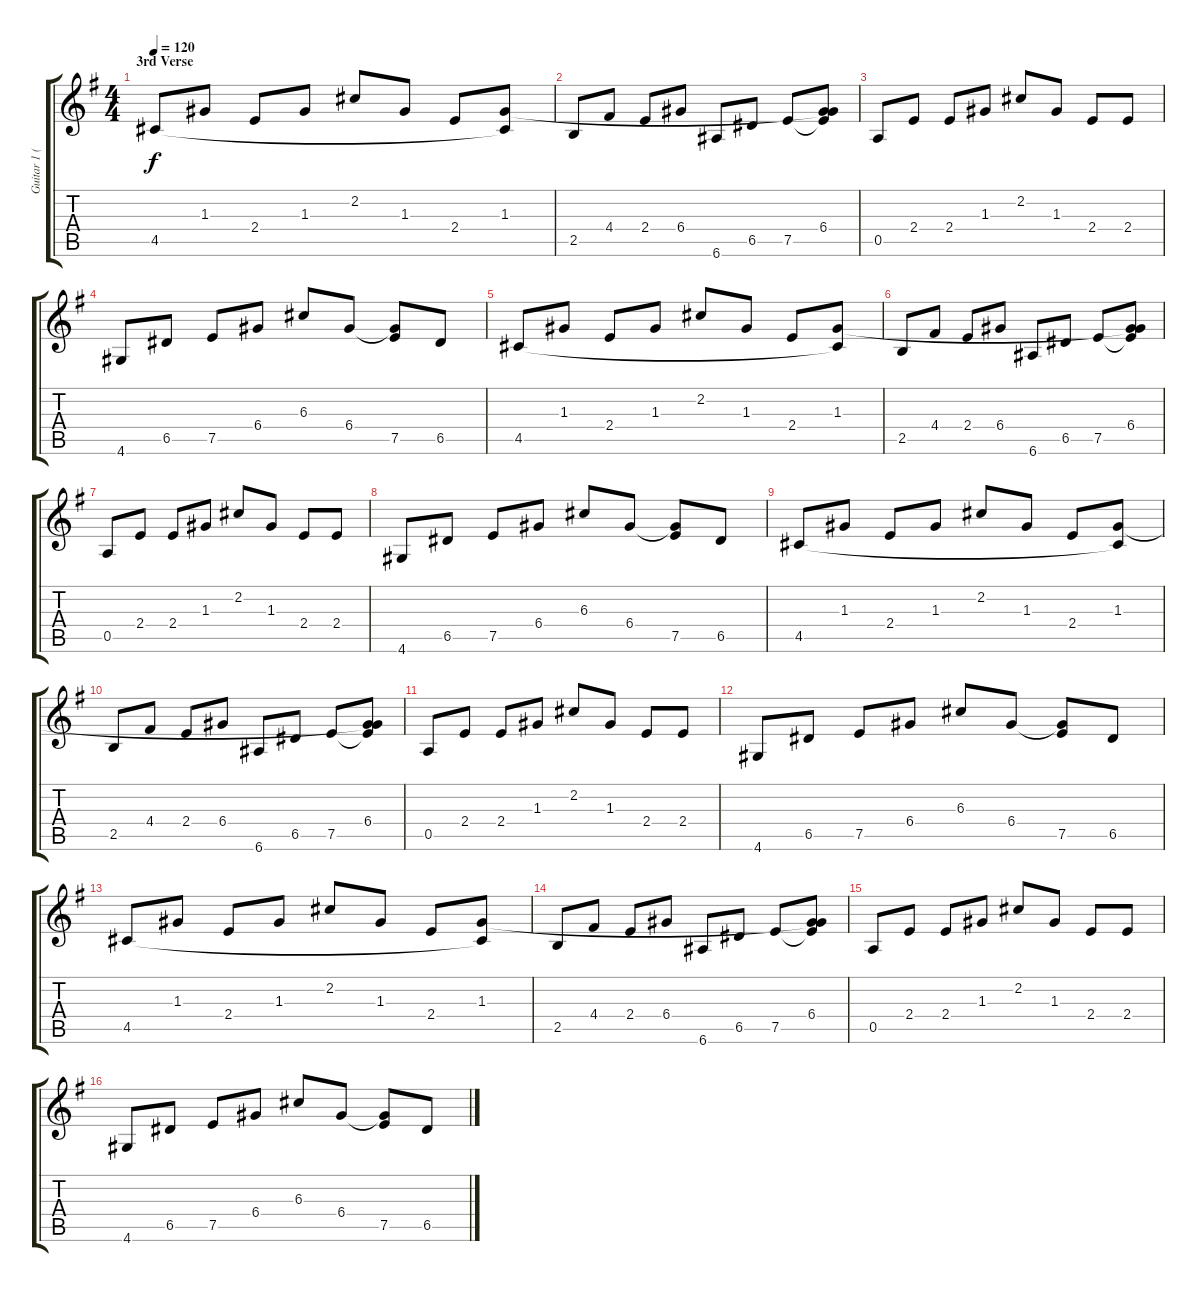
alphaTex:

\track ("Guitar 1 (Tony Iommi)" "Guitar 1 (") {instrument overdrivenguitar}
\staff {score tabs}
\tuning (E4 B3 G3 D3 A2 E2) {hide}
\ts (4 4)
\section ("" "3rd Verse")
\tempo 120
\clef g2
\ks g
4.5.8{dy f} 1.3.8 2.4.8 1.3.8 2.2.8 1.3.8 2.4.8 (1.3 4.5{t}).8 |
2.5.8 4.4.8 2.4.8 6.4.8 6.6.8 6.5.8 7.5.8 (1.3{t} 6.4 7.5{t}).8 |
0.5.8 2.4.8 2.4.8 1.3.8 2.2.8 1.3.8 2.4.8 2.4.8 |
4.6.8 6.5.8 7.5.8 6.4.8 6.3.8 6.4.8 (6.4{t} 7.5).8 6.5.8 |
4.5.8 1.3.8 2.4.8 1.3.8 2.2.8 1.3.8 2.4.8 (1.3 4.5{t}).8 |
2.5.8 4.4.8 2.4.8 6.4.8 6.6.8 6.5.8 7.5.8 (1.3{t} 6.4 7.5{t}).8 |
0.5.8 2.4.8 2.4.8 1.3.8 2.2.8 1.3.8 2.4.8 2.4.8 |
4.6.8 6.5.8 7.5.8 6.4.8 6.3.8 6.4.8 (6.4{t} 7.5).8 6.5.8 |
4.5.8 1.3.8 2.4.8 1.3.8 2.2.8 1.3.8 2.4.8 (1.3 4.5{t}).8 |
2.5.8 4.4.8 2.4.8 6.4.8 6.6.8 6.5.8 7.5.8 (1.3{t} 6.4 7.5{t}).8 |
0.5.8 2.4.8 2.4.8 1.3.8 2.2.8 1.3.8 2.4.8 2.4.8 |
4.6.8 6.5.8 7.5.8 6.4.8 6.3.8 6.4.8 (6.4{t} 7.5).8 6.5.8 |
4.5.8 1.3.8 2.4.8 1.3.8 2.2.8 1.3.8 2.4.8 (1.3 4.5{t}).8 |
2.5.8 4.4.8 2.4.8 6.4.8 6.6.8 6.5.8 7.5.8 (1.3{t} 6.4 7.5{t}).8 |
0.5.8 2.4.8 2.4.8 1.3.8 2.2.8 1.3.8 2.4.8 2.4.8 |
4.6.8 6.5.8 7.5.8 6.4.8 6.3.8 6.4.8 (6.4{t} 7.5).8 6.5.8
